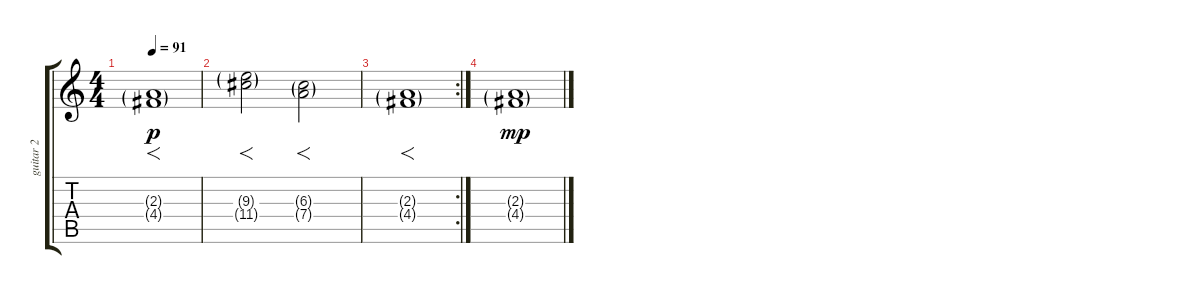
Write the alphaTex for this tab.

\track ("guitar 2" "guitar 2") {instrument electricguitarjazz}
\staff {score tabs}
\tuning (E4 B3 G3 D3 A2 E2) {hide}
\ts (4 4)
\tempo 91
\clef g2
\ks c
(2.3{g} 4.4{g}).1{f dy p} |
(9.3{g} 11.4{g}).2{f volume 13 instrument overdrivenguitar} (6.3{g} 7.4{g}).2{f} |
\rc 2
(2.3{g} 4.4{g}).1{f} |
(2.3{g} 4.4{g}).1{dy mp}
